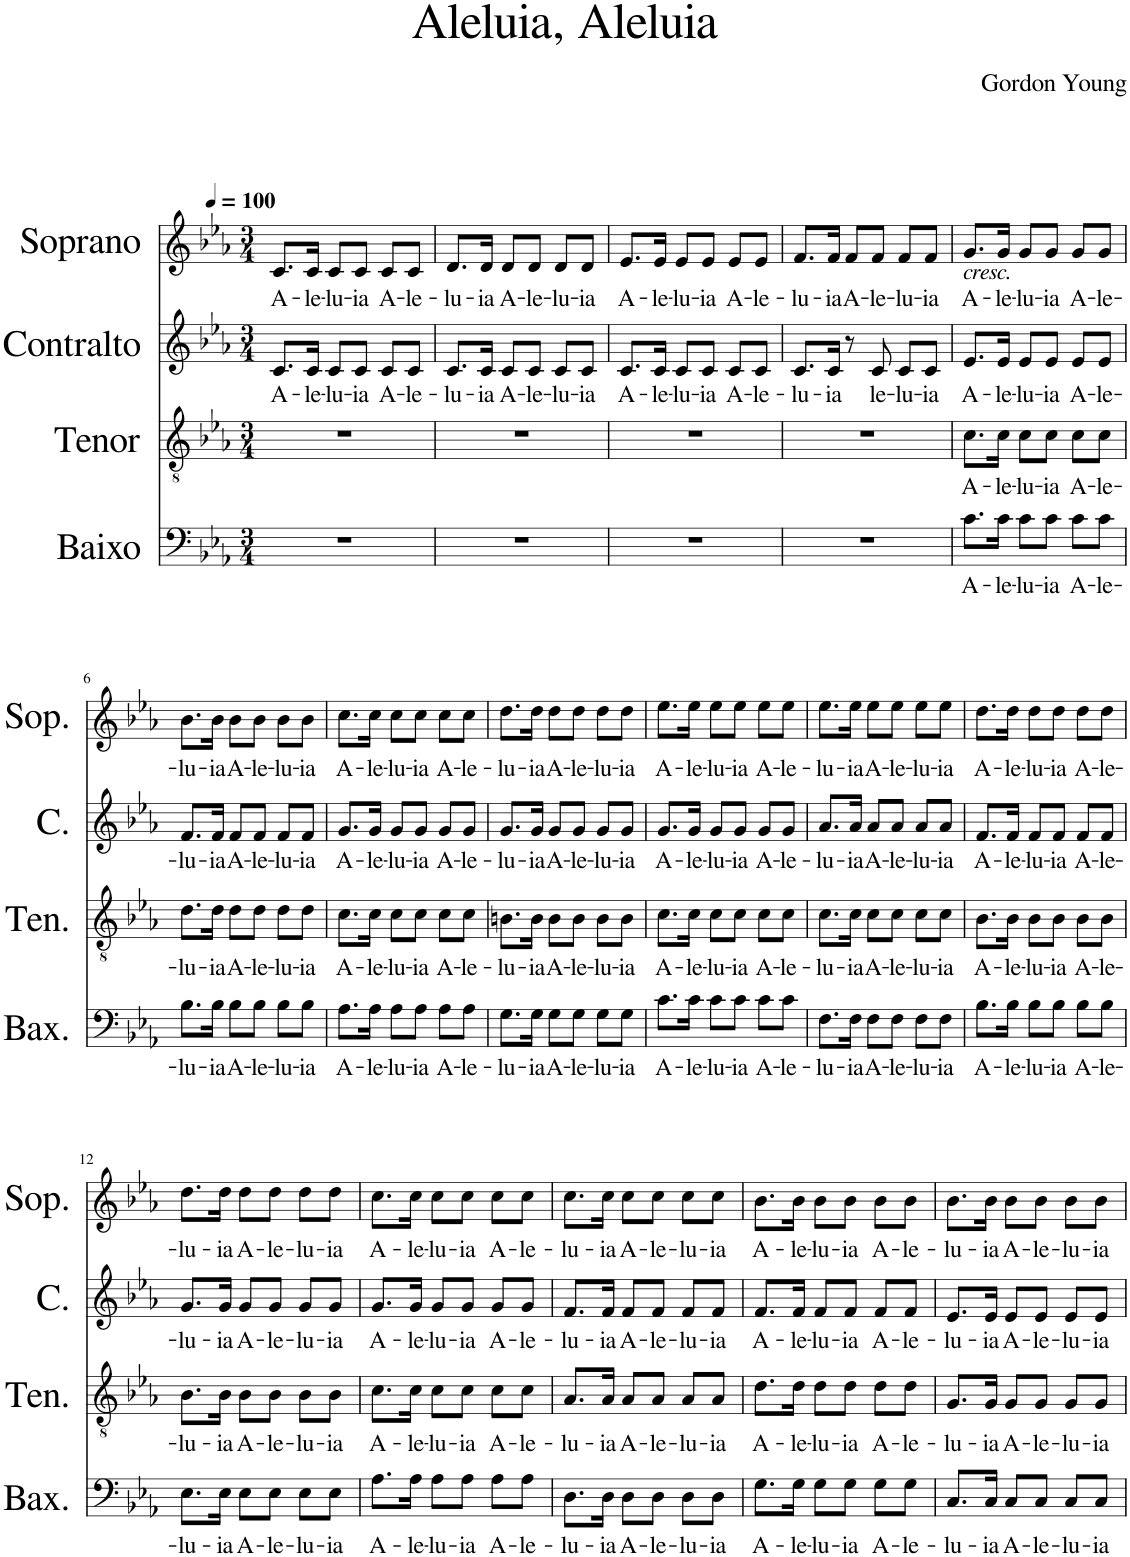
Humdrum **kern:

**kern	**text	**kern	**text	**kern	**text	**kern	**text
*part4	*part4	*part3	*part3	*part2	*part2	*part1	*part1
*staff4	*staff4	*staff3	*staff3	*staff2	*staff2	*staff1	*staff1
*I"Baixo	*	*I"Tenor	*	*I"Contralto	*	*I"Soprano	*
*I'Bax.	*	*I'Ten.	*	*I'C.	*	*I'Sop.	*
*clefF4	*	*clefGv2	*	*clefG2	*	*clefG2	*
*k[b-e-a-]	*	*k[b-e-a-]	*	*k[b-e-a-]	*	*k[b-e-a-]	*
*M3/4	*	*M3/4	*	*M3/4	*	*M3/4	*
*MM100	*	*MM100	*	*MM100	*	*MM100	*
=1	=1	=1	=1	=1	=1	=1	=1
!	!	!	!	!	!LO:LY:b	!	!LO:LY:b
2.r	.	2.r	.	8.c/L	A-	8.c/L	A-
!	!	!	!	!	!LO:LY:b	!	!LO:LY:b
.	.	.	.	16c/Jk	-le-	16c/Jk	-le-
!	!	!	!	!	!LO:LY:b	!	!LO:LY:b
.	.	.	.	8c/L	-lu-	8c/L	-lu-
!	!	!	!	!	!LO:LY:b	!	!LO:LY:b
.	.	.	.	8c/J	-ia	8c/J	-ia
!	!	!	!	!	!LO:LY:b	!	!LO:LY:b
.	.	.	.	8c/L	A-	8c/L	A-
!	!	!	!	!	!LO:LY:b	!	!LO:LY:b
.	.	.	.	8c/J	-le-	8c/J	-le-
=2	=2	=2	=2	=2	=2	=2	=2
!	!	!	!	!	!LO:LY:b	!	!LO:LY:b
2.r	.	2.r	.	8.c/L	-lu-	8.d/L	-lu-
!	!	!	!	!	!LO:LY:b	!	!LO:LY:b
.	.	.	.	16c/Jk	-ia	16d/Jk	-ia
!	!	!	!	!	!LO:LY:b	!	!LO:LY:b
.	.	.	.	8c/L	A-	8d/L	A-
!	!	!	!	!	!LO:LY:b	!	!LO:LY:b
.	.	.	.	8c/J	-le-	8d/J	-le-
!	!	!	!	!	!LO:LY:b	!	!LO:LY:b
.	.	.	.	8c/L	-lu-	8d/L	-lu-
!	!	!	!	!	!LO:LY:b	!	!LO:LY:b
.	.	.	.	8c/J	-ia	8d/J	-ia
=3	=3	=3	=3	=3	=3	=3	=3
!	!	!	!	!	!LO:LY:b	!	!LO:LY:b
2.r	.	2.r	.	8.c/L	A-	8.e-/L	A-
!	!	!	!	!	!LO:LY:b	!	!LO:LY:b
.	.	.	.	16c/Jk	-le-	16e-/Jk	-le-
!	!	!	!	!	!LO:LY:b	!	!LO:LY:b
.	.	.	.	8c/L	-lu-	8e-/L	-lu-
!	!	!	!	!	!LO:LY:b	!	!LO:LY:b
.	.	.	.	8c/J	-ia	8e-/J	-ia
!	!	!	!	!	!LO:LY:b	!	!LO:LY:b
.	.	.	.	8c/L	A-	8e-/L	A-
!	!	!	!	!	!LO:LY:b	!	!LO:LY:b
.	.	.	.	8c/J	-le-	8e-/J	-le-
=4	=4	=4	=4	=4	=4	=4	=4
!	!	!	!	!	!LO:LY:b	!	!LO:LY:b
2.r	.	2.r	.	8.c/L	-lu-	8.f/L	-lu-
!	!	!	!	!	!LO:LY:b	!	!LO:LY:b
.	.	.	.	16c/Jk	-ia	16f/Jk	-ia
!	!	!	!	!	!	!	!LO:LY:b
.	.	.	.	8r	.	8f/L	A-
!	!	!	!	!	!LO:LY:b	!	!LO:LY:b
.	.	.	.	8c/	-le-	8f/J	-le-
!	!	!	!	!	!LO:LY:b	!	!LO:LY:b
.	.	.	.	8c/L	-lu-	8f/L	-lu-
!	!	!	!	!	!LO:LY:b	!	!LO:LY:b
.	.	.	.	8c/J	-ia	8f/J	-ia
=5	=5	=5	=5	=5	=5	=5	=5
!	!	!	!	!	!	!LO:TX:b:i:t=cresc.	!
!	!LO:LY:b	!	!LO:LY:b	!	!LO:LY:b	!	!LO:LY:b
8.c\L	A-	8.c\L	A-	8.e-/L	A-	8.g/L	A-
!	!LO:LY:b	!	!LO:LY:b	!	!LO:LY:b	!	!LO:LY:b
16c\Jk	-le-	16c\Jk	-le-	16e-/Jk	-le-	16g/Jk	-le-
!	!LO:LY:b	!	!LO:LY:b	!	!LO:LY:b	!	!LO:LY:b
8c\L	-lu-	8c\L	-lu-	8e-/L	-lu-	8g/L	-lu-
!	!LO:LY:b	!	!LO:LY:b	!	!LO:LY:b	!	!LO:LY:b
8c\J	-ia	8c\J	-ia	8e-/J	-ia	8g/J	-ia
!	!LO:LY:b	!	!LO:LY:b	!	!LO:LY:b	!	!LO:LY:b
8c\L	A-	8c\L	A-	8e-/L	A-	8g/L	A-
!	!LO:LY:b	!	!LO:LY:b	!	!LO:LY:b	!	!LO:LY:b
8c\J	-le-	8c\J	-le-	8e-/J	-le-	8g/J	-le-
!!LO:LB:g=z
=6	=6	=6	=6	=6	=6	=6	=6
!	!LO:LY:b	!	!LO:LY:b	!	!LO:LY:b	!	!LO:LY:b
8.B-\L	-lu-	8.d\L	-lu-	8.f/L	-lu-	8.b-\L	-lu-
!	!LO:LY:b	!	!LO:LY:b	!	!LO:LY:b	!	!LO:LY:b
16B-\Jk	-ia	16d\Jk	-ia	16f/Jk	-ia	16b-\Jk	-ia
!	!LO:LY:b	!	!LO:LY:b	!	!LO:LY:b	!	!LO:LY:b
8B-\L	A-	8d\L	A-	8f/L	A-	8b-\L	A-
!	!LO:LY:b	!	!LO:LY:b	!	!LO:LY:b	!	!LO:LY:b
8B-\J	-le-	8d\J	-le-	8f/J	-le-	8b-\J	-le-
!	!LO:LY:b	!	!LO:LY:b	!	!LO:LY:b	!	!LO:LY:b
8B-\L	-lu-	8d\L	-lu-	8f/L	-lu-	8b-\L	-lu-
!	!LO:LY:b	!	!LO:LY:b	!	!LO:LY:b	!	!LO:LY:b
8B-\J	-ia	8d\J	-ia	8f/J	-ia	8b-\J	-ia
=7	=7	=7	=7	=7	=7	=7	=7
!	!LO:LY:b	!	!LO:LY:b	!	!LO:LY:b	!	!LO:LY:b
8.A-\L	A-	8.c\L	A-	8.g/L	A-	8.cc\L	A-
!	!LO:LY:b	!	!LO:LY:b	!	!LO:LY:b	!	!LO:LY:b
16A-\Jk	-le-	16c\Jk	-le-	16g/Jk	-le-	16cc\Jk	-le-
!	!LO:LY:b	!	!LO:LY:b	!	!LO:LY:b	!	!LO:LY:b
8A-\L	-lu-	8c\L	-lu-	8g/L	-lu-	8cc\L	-lu-
!	!LO:LY:b	!	!LO:LY:b	!	!LO:LY:b	!	!LO:LY:b
8A-\J	-ia	8c\J	-ia	8g/J	-ia	8cc\J	-ia
!	!LO:LY:b	!	!LO:LY:b	!	!LO:LY:b	!	!LO:LY:b
8A-\L	A-	8c\L	A-	8g/L	A-	8cc\L	A-
!	!LO:LY:b	!	!LO:LY:b	!	!LO:LY:b	!	!LO:LY:b
8A-\J	-le-	8c\J	-le-	8g/J	-le-	8cc\J	-le-
=8	=8	=8	=8	=8	=8	=8	=8
!	!LO:LY:b	!	!LO:LY:b	!	!LO:LY:b	!	!LO:LY:b
8.G\L	-lu-	8.Bn\L	-lu-	8.g/L	-lu-	8.dd\L	-lu-
!	!LO:LY:b	!	!LO:LY:b	!	!LO:LY:b	!	!LO:LY:b
16G\Jk	-ia	16B\Jk	-ia	16g/Jk	-ia	16dd\Jk	-ia
!	!LO:LY:b	!	!LO:LY:b	!	!LO:LY:b	!	!LO:LY:b
8G\L	A-	8B\L	A-	8g/L	A-	8dd\L	A-
!	!LO:LY:b	!	!LO:LY:b	!	!LO:LY:b	!	!LO:LY:b
8G\J	-le-	8B\J	-le-	8g/J	-le-	8dd\J	-le-
!	!LO:LY:b	!	!LO:LY:b	!	!LO:LY:b	!	!LO:LY:b
8G\L	-lu-	8B\L	-lu-	8g/L	-lu-	8dd\L	-lu-
!	!LO:LY:b	!	!LO:LY:b	!	!LO:LY:b	!	!LO:LY:b
8G\J	-ia	8B\J	-ia	8g/J	-ia	8dd\J	-ia
=9	=9	=9	=9	=9	=9	=9	=9
!	!LO:LY:b	!	!LO:LY:b	!	!LO:LY:b	!	!LO:LY:b
8.c\L	A-	8.c\L	A-	8.g/L	A-	8.ee-\L	A-
!	!LO:LY:b	!	!LO:LY:b	!	!LO:LY:b	!	!LO:LY:b
16c\Jk	-le-	16c\Jk	-le-	16g/Jk	-le-	16ee-\Jk	-le-
!	!LO:LY:b	!	!LO:LY:b	!	!LO:LY:b	!	!LO:LY:b
8c\L	-lu-	8c\L	-lu-	8g/L	-lu-	8ee-\L	-lu-
!	!LO:LY:b	!	!LO:LY:b	!	!LO:LY:b	!	!LO:LY:b
8c\J	-ia	8c\J	-ia	8g/J	-ia	8ee-\J	-ia
!	!LO:LY:b	!	!LO:LY:b	!	!LO:LY:b	!	!LO:LY:b
8c\L	A-	8c\L	A-	8g/L	A-	8ee-\L	A-
!	!LO:LY:b	!	!LO:LY:b	!	!LO:LY:b	!	!LO:LY:b
8c\J	-le-	8c\J	-le-	8g/J	-le-	8ee-\J	-le-
=10	=10	=10	=10	=10	=10	=10	=10
!	!LO:LY:b	!	!LO:LY:b	!	!LO:LY:b	!	!LO:LY:b
8.F\L	-lu-	8.c\L	-lu-	8.a-/L	-lu-	8.ee-\L	-lu-
!	!LO:LY:b	!	!LO:LY:b	!	!LO:LY:b	!	!LO:LY:b
16F\Jk	-ia	16c\Jk	-ia	16a-/Jk	-ia	16ee-\Jk	-ia
!	!LO:LY:b	!	!LO:LY:b	!	!LO:LY:b	!	!LO:LY:b
8F\L	A-	8c\L	A-	8a-/L	A-	8ee-\L	A-
!	!LO:LY:b	!	!LO:LY:b	!	!LO:LY:b	!	!LO:LY:b
8F\J	-le-	8c\J	-le-	8a-/J	-le-	8ee-\J	-le-
!	!LO:LY:b	!	!LO:LY:b	!	!LO:LY:b	!	!LO:LY:b
8F\L	-lu-	8c\L	-lu-	8a-/L	-lu-	8ee-\L	-lu-
!	!LO:LY:b	!	!LO:LY:b	!	!LO:LY:b	!	!LO:LY:b
8F\J	-ia	8c\J	-ia	8a-/J	-ia	8ee-\J	-ia
=11	=11	=11	=11	=11	=11	=11	=11
!	!LO:LY:b	!	!LO:LY:b	!	!LO:LY:b	!	!LO:LY:b
8.B-\L	A-	8.B-\L	A-	8.f/L	A-	8.dd\L	A-
!	!LO:LY:b	!	!LO:LY:b	!	!LO:LY:b	!	!LO:LY:b
16B-\Jk	-le-	16B-\Jk	-le-	16f/Jk	-le-	16dd\Jk	-le-
!	!LO:LY:b	!	!LO:LY:b	!	!LO:LY:b	!	!LO:LY:b
8B-\L	-lu-	8B-\L	-lu-	8f/L	-lu-	8dd\L	-lu-
!	!LO:LY:b	!	!LO:LY:b	!	!LO:LY:b	!	!LO:LY:b
8B-\J	-ia	8B-\J	-ia	8f/J	-ia	8dd\J	-ia
!	!LO:LY:b	!	!LO:LY:b	!	!LO:LY:b	!	!LO:LY:b
8B-\L	A-	8B-\L	A-	8f/L	A-	8dd\L	A-
!	!LO:LY:b	!	!LO:LY:b	!	!LO:LY:b	!	!LO:LY:b
8B-\J	-le-	8B-\J	-le-	8f/J	-le-	8dd\J	-le-
!!LO:LB:g=z
=12	=12	=12	=12	=12	=12	=12	=12
!	!LO:LY:b	!	!LO:LY:b	!	!LO:LY:b	!	!LO:LY:b
8.E-\L	-lu-	8.B-\L	-lu-	8.g/L	-lu-	8.dd\L	-lu-
!	!LO:LY:b	!	!LO:LY:b	!	!LO:LY:b	!	!LO:LY:b
16E-\Jk	-ia	16B-\Jk	-ia	16g/Jk	-ia	16dd\Jk	-ia
!	!LO:LY:b	!	!LO:LY:b	!	!LO:LY:b	!	!LO:LY:b
8E-\L	A-	8B-\L	A-	8g/L	A-	8dd\L	A-
!	!LO:LY:b	!	!LO:LY:b	!	!LO:LY:b	!	!LO:LY:b
8E-\J	-le-	8B-\J	-le-	8g/J	-le-	8dd\J	-le-
!	!LO:LY:b	!	!LO:LY:b	!	!LO:LY:b	!	!LO:LY:b
8E-\L	-lu-	8B-\L	-lu-	8g/L	-lu-	8dd\L	-lu-
!	!LO:LY:b	!	!LO:LY:b	!	!LO:LY:b	!	!LO:LY:b
8E-\J	-ia	8B-\J	-ia	8g/J	-ia	8dd\J	-ia
=13	=13	=13	=13	=13	=13	=13	=13
!	!LO:LY:b	!	!LO:LY:b	!	!LO:LY:b	!	!LO:LY:b
8.A-\L	A-	8.c\L	A-	8.g/L	A-	8.cc\L	A-
!	!LO:LY:b	!	!LO:LY:b	!	!LO:LY:b	!	!LO:LY:b
16A-\Jk	-le-	16c\Jk	-le-	16g/Jk	-le-	16cc\Jk	-le-
!	!LO:LY:b	!	!LO:LY:b	!	!LO:LY:b	!	!LO:LY:b
8A-\L	-lu-	8c\L	-lu-	8g/L	-lu-	8cc\L	-lu-
!	!LO:LY:b	!	!LO:LY:b	!	!LO:LY:b	!	!LO:LY:b
8A-\J	-ia	8c\J	-ia	8g/J	-ia	8cc\J	-ia
!	!LO:LY:b	!	!LO:LY:b	!	!LO:LY:b	!	!LO:LY:b
8A-\L	A-	8c\L	A-	8g/L	A-	8cc\L	A-
!	!LO:LY:b	!	!LO:LY:b	!	!LO:LY:b	!	!LO:LY:b
8A-\J	-le-	8c\J	-le-	8g/J	-le-	8cc\J	-le-
=14	=14	=14	=14	=14	=14	=14	=14
!	!LO:LY:b	!	!LO:LY:b	!	!LO:LY:b	!	!LO:LY:b
8.D\L	-lu-	8.A-/L	-lu-	8.f/L	-lu-	8.cc\L	-lu-
!	!LO:LY:b	!	!LO:LY:b	!	!LO:LY:b	!	!LO:LY:b
16D\Jk	-ia	16A-/Jk	-ia	16f/Jk	-ia	16cc\Jk	-ia
!	!LO:LY:b	!	!LO:LY:b	!	!LO:LY:b	!	!LO:LY:b
8D\L	A-	8A-/L	A-	8f/L	A-	8cc\L	A-
!	!LO:LY:b	!	!LO:LY:b	!	!LO:LY:b	!	!LO:LY:b
8D\J	-le-	8A-/J	-le-	8f/J	-le-	8cc\J	-le-
!	!LO:LY:b	!	!LO:LY:b	!	!LO:LY:b	!	!LO:LY:b
8D\L	-lu-	8A-/L	-lu-	8f/L	-lu-	8cc\L	-lu-
!	!LO:LY:b	!	!LO:LY:b	!	!LO:LY:b	!	!LO:LY:b
8D\J	-ia	8A-/J	-ia	8f/J	-ia	8cc\J	-ia
=15	=15	=15	=15	=15	=15	=15	=15
!	!LO:LY:b	!	!LO:LY:b	!	!LO:LY:b	!	!LO:LY:b
8.G\L	A-	8.d\L	A-	8.f/L	A-	8.b-\L	A-
!	!LO:LY:b	!	!LO:LY:b	!	!LO:LY:b	!	!LO:LY:b
16G\Jk	-le-	16d\Jk	-le-	16f/Jk	-le-	16b-\Jk	-le-
!	!LO:LY:b	!	!LO:LY:b	!	!LO:LY:b	!	!LO:LY:b
8G\L	-lu-	8d\L	-lu-	8f/L	-lu-	8b-\L	-lu-
!	!LO:LY:b	!	!LO:LY:b	!	!LO:LY:b	!	!LO:LY:b
8G\J	-ia	8d\J	-ia	8f/J	-ia	8b-\J	-ia
!	!LO:LY:b	!	!LO:LY:b	!	!LO:LY:b	!	!LO:LY:b
8G\L	A-	8d\L	A-	8f/L	A-	8b-\L	A-
!	!LO:LY:b	!	!LO:LY:b	!	!LO:LY:b	!	!LO:LY:b
8G\J	-le-	8d\J	-le-	8f/J	-le-	8b-\J	-le-
=16	=16	=16	=16	=16	=16	=16	=16
!	!LO:LY:b	!	!LO:LY:b	!	!LO:LY:b	!	!LO:LY:b
8.C/L	-lu-	8.G/L	-lu-	8.e-/L	-lu-	8.b-\L	-lu-
!	!LO:LY:b	!	!LO:LY:b	!	!LO:LY:b	!	!LO:LY:b
16C/Jk	-ia	16G/Jk	-ia	16e-/Jk	-ia	16b-\Jk	-ia
!	!LO:LY:b	!	!LO:LY:b	!	!LO:LY:b	!	!LO:LY:b
8C/L	A-	8G/L	A-	8e-/L	A-	8b-\L	A-
!	!LO:LY:b	!	!LO:LY:b	!	!LO:LY:b	!	!LO:LY:b
8C/J	-le-	8G/J	-le-	8e-/J	-le-	8b-\J	-le-
!	!LO:LY:b	!	!LO:LY:b	!	!LO:LY:b	!	!LO:LY:b
8C/L	-lu-	8G/L	-lu-	8e-/L	-lu-	8b-\L	-lu-
!	!LO:LY:b	!	!LO:LY:b	!	!LO:LY:b	!	!LO:LY:b
8C/J	-ia	8G/J	-ia	8e-/J	-ia	8b-\J	-ia
=	=	=	=	=	=	=	=
*-	*-	*-	*-	*-	*-	*-	*-
